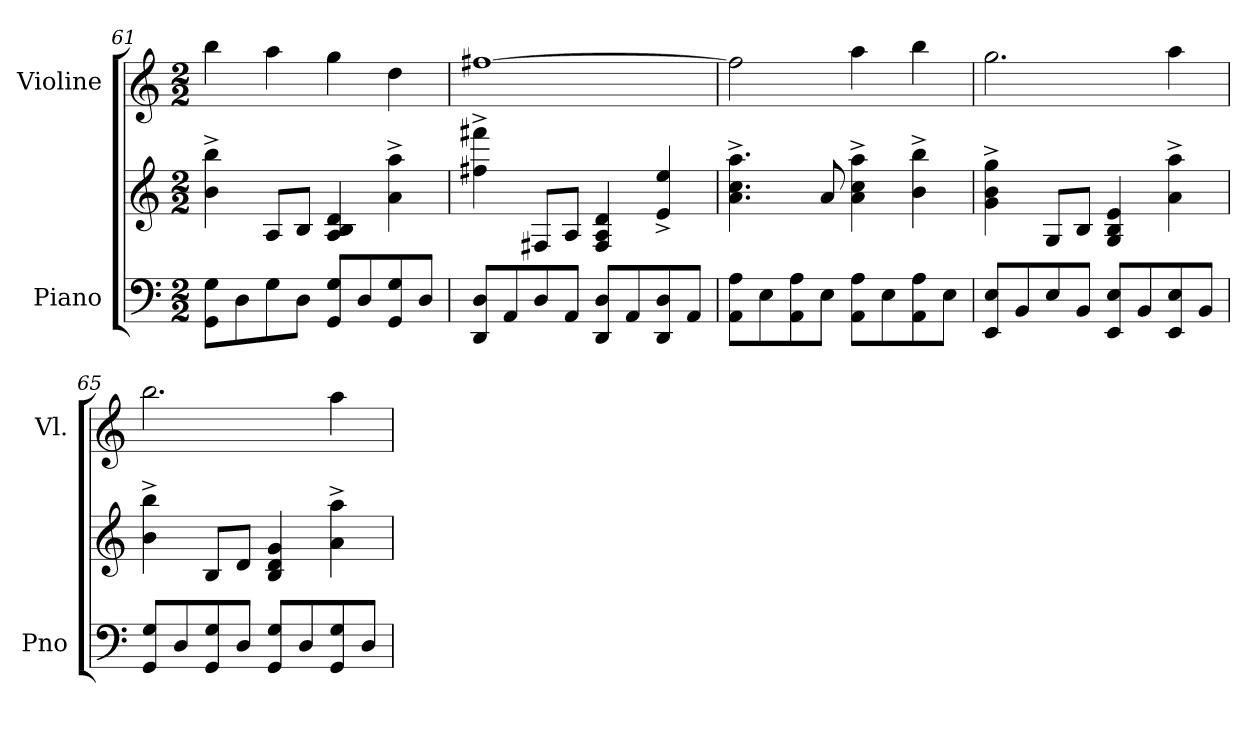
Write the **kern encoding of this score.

**kern	**kern	**kern
*part2	*part2	*part1
*staff3	*staff2	*staff1
*I"Piano	*	*I"Violine
*I'Pno	*	*I'Vl.
*clefF4	*clefG2	*clefG2
*k[]	*k[]	*k[]
*M2/2	*M2/2	*M2/2
=61	=61	=61
8GG\ 8G\L	4b\^ 4bb\^	4bb\
8D\	.	.
8G\	8A/L	4aa\
8D\J	8B/J	.
8GG/ 8G/L	4A/ 4B/ 4d/	4gg\
8D/	.	.
8GG/ 8G/	4a\^ 4aa\^	4dd\
8D/J	.	.
=62	=62	=62
8DD/ 8D/L	4ff#X\^ 4fff#X\^	[1ff#X
8AA/	.	.
8D/	8F#X/L	.
8AA/J	8A/J	.
8DD/ 8D/L	4F#/ 4A/ 4d/	.
8AA/	.	.
8DD/ 8D/	4e/^ 4ee/^	.
8AA/J	.	.
=63	=63	=63
8AA\ 8A\L	4.a\^ 4.cc\^ 4.aa\^	2ff#\]
8E\	.	.
8AA\ 8A\	.	.
8E\J	8a/	.
8AA\ 8A\L	4a\^ 4cc\^ 4aa\^	4aa\
8E\	.	.
8AA\ 8A\	4b\^ 4bb\^	4bb\
8E\J	.	.
!!LO:LB:g=z
=64	=64	=64
8EE/ 8E/L	4g\^ 4b\^ 4gg\^	2.gg\
8BB/	.	.
8E/	8G/L	.
8BB/J	8B/J	.
8EE/ 8E/L	4G/ 4B/ 4e/	.
8BB/	.	.
8EE/ 8E/	4a\^ 4aa\^	4aa\
8BB/J	.	.
=65	=65	=65
8GG/ 8G/L	4b\^ 4bb\^	2.bb\
8D/	.	.
8GG/ 8G/	8B/L	.
8D/J	8d/J	.
8GG/ 8G/L	4B/ 4d/ 4g/	.
8D/	.	.
8GG/ 8G/	4a\^ 4aa\^	4aa\
8D/J	.	.
=	=	=
*-	*-	*-
